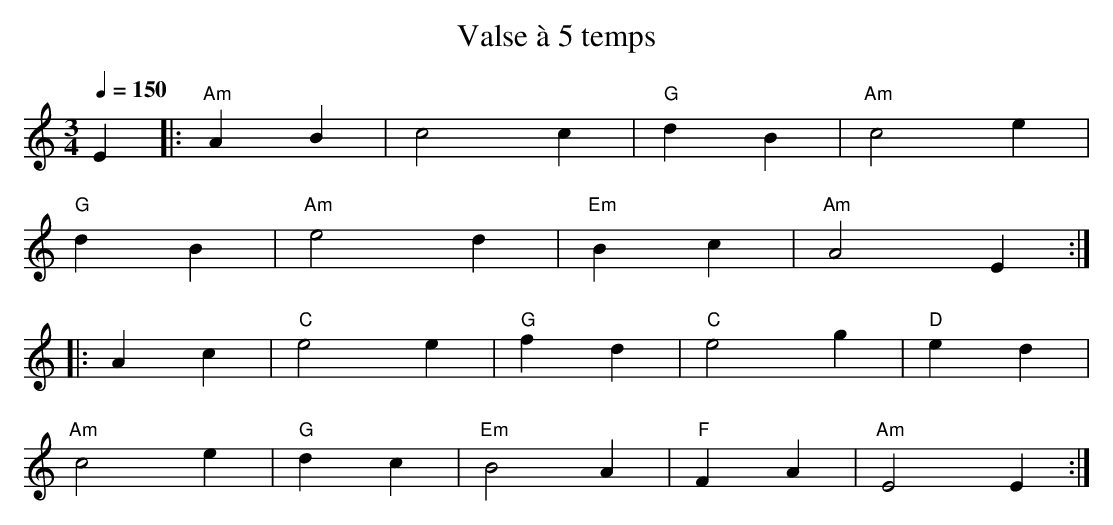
X:1
T:Valse à 5 temps
M:2/4
L:1/8
M:3/4
Q:1/4=150
K:C
E2 |: "Am"A2 B2 | c4 c2 | "G"d2 B2 | "Am"c4 e2 |
"G"d2 B2 | "Am"e4 d2 | "Em"B2 c2 | "Am"A4 E2 ::
A2 c2 | "C"e4 e2 | "G"f2 d2 | "C"e4 g2 | "D"e2 d2 |
"Am"c4 e2 | "G"d2 c2 | "Em"B4 A2 | "F"F2 A2 | "Am"E4 E2 :|
